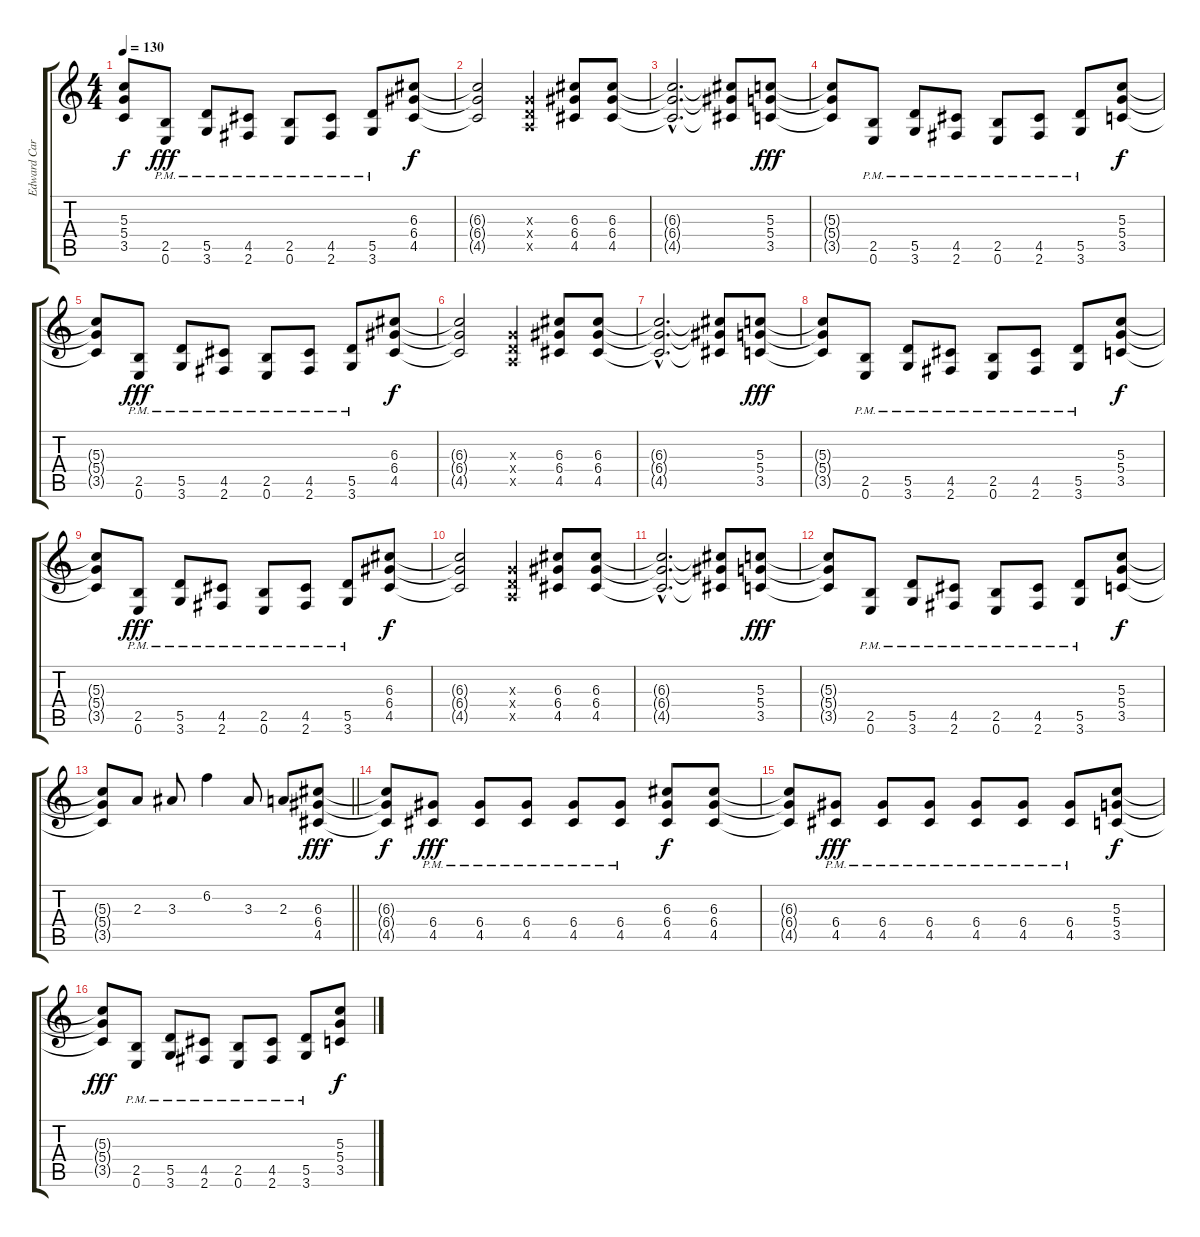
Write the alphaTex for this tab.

\track ("Edward Carlson" "Edward Car") {instrument electricguitarclean}
\staff {score tabs}
\tuning (E4 B3 G3 D3 A2 E2) {hide}
\ts (4 4)
\tempo 130
\clef g2
\ks c
(5.3{t} 5.4{t} 3.5{t}).8{dy f} (2.5{pm} 0.6{pm}).8{dy fff} (5.5{pm} 3.6{pm}).8 (4.5{pm} 2.6{pm}).8 (2.5{pm} 0.6{pm}).8 (4.5{pm} 2.6{pm}).8 (5.5{pm} 3.6{pm}).8 (6.3 6.4 4.5).8{dy f} |
(6.3{t} 6.4{t} 4.5{t}).2 (0.3{x} 0.4{x} 0.5{x}).4 (6.3 6.4 4.5).8 (6.3 6.4 4.5).8 |
(6.3{hac t} 6.4{hac t} 4.5{hac t}).2{d} (6.3{t} 6.4{t} 4.5{t}).8 (5.3 5.4 3.5).8{dy fff} |
(5.3{t} 5.4{t} 3.5{t}).8 (2.5{pm} 0.6{pm}).8 (5.5{pm} 3.6{pm}).8 (4.5{pm} 2.6{pm}).8 (2.5{pm} 0.6{pm}).8 (4.5{pm} 2.6{pm}).8 (5.5{pm} 3.6{pm}).8 (5.3 5.4 3.5).8{dy f} |
(5.3{t} 5.4{t} 3.5{t}).8 (2.5{pm} 0.6{pm}).8{dy fff} (5.5{pm} 3.6{pm}).8 (4.5{pm} 2.6{pm}).8 (2.5{pm} 0.6{pm}).8 (4.5{pm} 2.6{pm}).8 (5.5{pm} 3.6{pm}).8 (6.3 6.4 4.5).8{dy f} |
(6.3{t} 6.4{t} 4.5{t}).2 (0.3{x} 0.4{x} 0.5{x}).4 (6.3 6.4 4.5).8 (6.3 6.4 4.5).8 |
(6.3{hac t} 6.4{hac t} 4.5{hac t}).2{d} (6.3{t} 6.4{t} 4.5{t}).8 (5.3 5.4 3.5).8{dy fff} |
(5.3{t} 5.4{t} 3.5{t}).8 (2.5{pm} 0.6{pm}).8 (5.5{pm} 3.6{pm}).8 (4.5{pm} 2.6{pm}).8 (2.5{pm} 0.6{pm}).8 (4.5{pm} 2.6{pm}).8 (5.5{pm} 3.6{pm}).8 (5.3 5.4 3.5).8{dy f} |
(5.3{t} 5.4{t} 3.5{t}).8 (2.5{pm} 0.6{pm}).8{dy fff} (5.5{pm} 3.6{pm}).8 (4.5{pm} 2.6{pm}).8 (2.5{pm} 0.6{pm}).8 (4.5{pm} 2.6{pm}).8 (5.5{pm} 3.6{pm}).8 (6.3 6.4 4.5).8{dy f} |
(6.3{t} 6.4{t} 4.5{t}).2 (0.3{x} 0.4{x} 0.5{x}).4 (6.3 6.4 4.5).8 (6.3 6.4 4.5).8 |
(6.3{hac t} 6.4{hac t} 4.5{hac t}).2{d} (6.3{t} 6.4{t} 4.5{t}).8 (5.3 5.4 3.5).8{dy fff} |
(5.3{t} 5.4{t} 3.5{t}).8 (2.5{pm} 0.6{pm}).8 (5.5{pm} 3.6{pm}).8 (4.5{pm} 2.6{pm}).8 (2.5{pm} 0.6{pm}).8 (4.5{pm} 2.6{pm}).8 (5.5{pm} 3.6{pm}).8 (5.3 5.4 3.5).8{dy f} |
\barLineRight lightlight
(5.3{t} 5.4{t} 3.5{t}).8 2.3.8 3.3.8 6.2.4 3.3.8 2.3.8 (6.3 6.4 4.5).8{dy fff} |
(6.3{t} 6.4{t} 4.5{t}).8{dy f} (6.4{pm} 4.5{pm}).8{dy fff} (6.4{pm} 4.5{pm}).8 (6.4{pm} 4.5{pm}).8 (6.4{pm} 4.5{pm}).8 (6.4{pm} 4.5{pm}).8 (6.3 6.4 4.5).8{dy f} (6.3 6.4 4.5).8 |
(6.3{t} 6.4{t} 4.5{t}).8 (6.4{pm} 4.5{pm}).8{dy fff} (6.4{pm} 4.5{pm}).8 (6.4{pm} 4.5{pm}).8 (6.4{pm} 4.5{pm}).8 (6.4{pm} 4.5{pm}).8 (6.4{pm} 4.5{pm}).8 (5.3 5.4 3.5).8{dy f} |
(5.3{t} 5.4{t} 3.5{t}).8{dy fff} (2.5{pm} 0.6{pm}).8 (5.5{pm} 3.6{pm}).8 (4.5{pm} 2.6{pm}).8 (2.5{pm} 0.6{pm}).8 (4.5{pm} 2.6{pm}).8 (5.5{pm} 3.6{pm}).8 (5.3 5.4 3.5).8{dy f}
